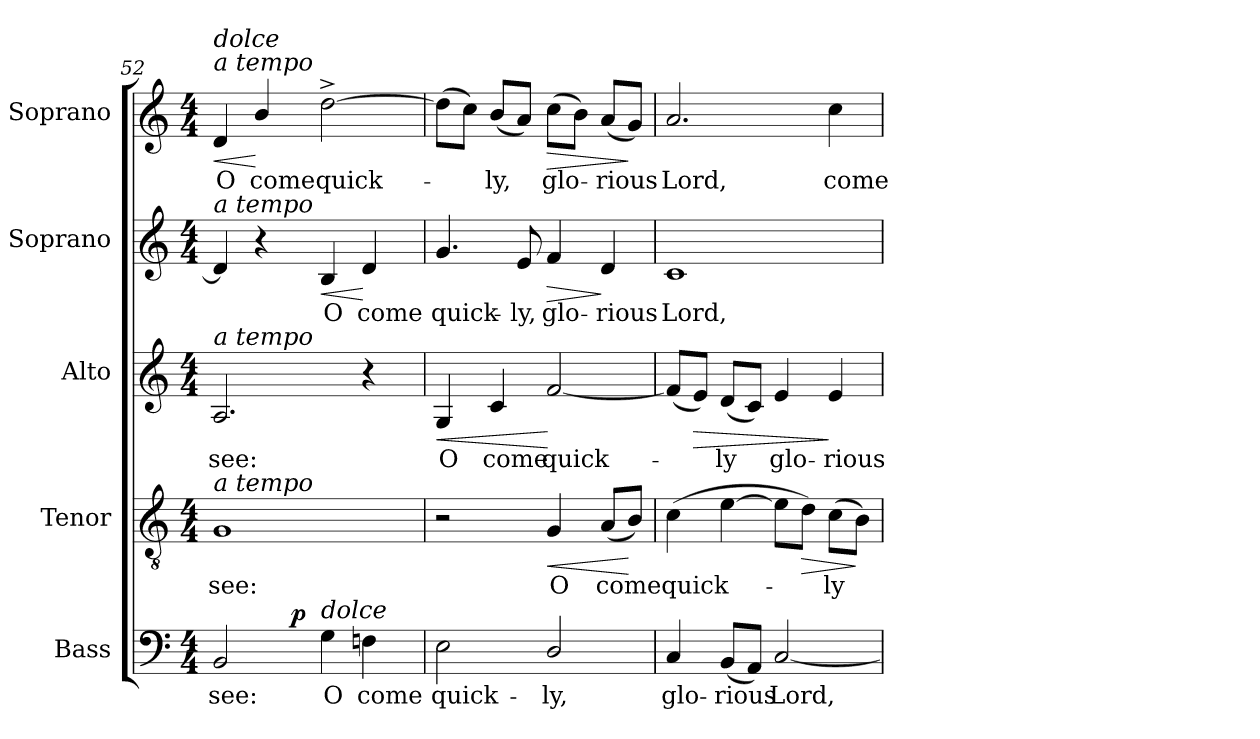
**kern	**text	**dynam	**kern	**text	**dynam	**kern	**text	**dynam	**kern	**text	**dynam	**kern	**text	**dynam
*part5	*part5	*part5	*part4	*part4	*part4	*part3	*part3	*part3	*part2	*part2	*part2	*part1	*part1	*part1
*staff5	*staff5	*staff5	*staff4	*staff4	*staff4	*staff3	*staff3	*staff3	*staff2	*staff2	*staff2	*staff1	*staff1	*staff1
*I"Bass	*	*	*I"Tenor	*	*	*I"Alto	*	*	*I"Soprano	*	*	*I"Soprano	*	*
*I'B.	*	*	*I'T.	*	*	*I'A.	*	*	*I'S.	*	*	*I'S.	*	*
*clefF4	*	*	*clefGv2	*	*	*clefG2	*	*	*clefG2	*	*	*clefG2	*	*
*	*	*	*ITrd7c12	*	*	*	*	*	*	*	*	*	*	*
*k[]	*	*	*k[]	*	*	*k[]	*	*	*k[]	*	*	*k[]	*	*
*C:	*	*	*C:	*	*	*C:	*	*	*C:	*	*	*C:	*	*
*M4/4	*	*	*M4/4	*	*	*M4/4	*	*	*M4/4	*	*	*M4/4	*	*
=52	=52	=52	=52	=52	=52	=52	=52	=52	=52	=52	=52	=52	=52	=52
!	!LO:LY:b:color=#000000	!	!	!	!	!	!	!	!	!	!	!	!	!
!	!	!	!	!LO:LY:b:color=#000000	!	!	!	!	!	!	!	!	!	!
!	!	!	!	!	!	!	!LO:LY:b:color=#000000	!	!	!	!	!	!	!
!	!	!	!	!	!	!	!	!	!	!	!	!LO:TX:a:i:t=a tempo	!	!
!	!	!	!	!	!	!	!	!	!	!	!	!LO:TX:a:i:t=dolce	!	!
!	!	!	!	!	!	!	!	!	!LO:TX:a:i:t=a tempo	!	!	!	!	!
!	!	!	!	!	!	!LO:TX:a:i:t=a tempo	!	!	!	!	!	!	!	!
!	!	!	!LO:TX:a:i:t=a tempo	!	!	!	!	!	!	!	!	!	!	!
!LO:TX:a:i:t=a tempo	!	!	!	!	!	!	!	!	!	!	!	!	!	!
!	!	!	!	!	!	!	!	!	!	!	!	!	!LO:LY:b:color=#000000	!LO:HP:b
*^	*	*	*	*	*	*	*	*	*	*	*	*	*	*
2BBi/	4ryy	see:	.	1GGi	see:	.	2.Ai/	see:	.	4di/]	.	.	4di/	O	<
!	!	!	!	!	!	!	!	!	!	!	!	!	!	!LO:LY:b:color=#000000	!
.	16ryy	.	.	.	.	.	.	.	.	4r	.	.	4bi/	come	[
.	32ryy	.	.	.	.	.	.	.	.	.	.	.	.	.	.
.	128.ryy	.	.	.	.	.	.	.	.	.	.	.	.	.	.
.	2ryy	.	p	.	.	.	.	.	.	.	.	.	.	.	.
!	!	!LO:LY:b:color=#000000	!	!	!	!	!	!	!	!	!	!	!	!	!
!	!	!	!	!	!	!	!	!	!	!	!LO:LY:b:color=#000000	!LO:HP:b	!	!	!
!LO:TX:a:i:t=dolce	!	!	!	!	!	!	!	!	!	!	!	!	!	!	!
!	!	!	!	!	!	!	!	!	!	!	!	!	!	!LO:LY:b:color=#000000	!
4Gi\	.	O	.	.	.	.	.	.	.	4Bi/	O	<	[2dd^i\	quick-	.
!	!	!LO:LY:b:color=#000000	!	!	!	!	!	!	!	!	!	!	!	!	!
!	!	!	!	!	!	!	!	!	!	!	!LO:LY:b:color=#000000	!	!	!	!
4Fni\	.	come	.	.	.	.	4r	.	.	4di/	come	[	.	.	.
.	8ryy	.	.	.	.	.	.	.	.	.	.	.	.	.	.
.	64ryy	.	.	.	.	.	.	.	.	.	.	.	.	.	.
.	256ryy	.	.	.	.	.	.	.	.	.	.	.	.	.	.
*v	*v	*	*	*	*	*	*	*	*	*	*	*	*	*	*
!!LO:LB:g=z
=53	=53	=53	=53	=53	=53	=53	=53	=53	=53	=53	=53	=53	=53	=53
*^	*	*	*	*	*	*	*	*	*	*	*	*	*	*
!	!	!LO:LY:b:color=#000000	!	!	!	!	!	!	!	!	!	!	!	!	!
*v	*v	*	*	*	*	*	*	*	*	*	*	*	*	*	*
*^	*	*	*	*	*	*	*	*	*	*	*	*	*	*
!	!	!	!	!	!	!	!	!LO:LY:b:color=#000000	!LO:HP:b	!	!	!	!	!	!
*v	*v	*	*	*	*	*	*	*	*	*	*	*	*	*	*
*^	*	*	*	*	*	*	*	*	*	*	*	*	*	*
!	!	!	!	!	!	!	!	!	!	!	!LO:LY:b:color=#000000	!	!	!	!
*v	*v	*	*	*	*	*	*	*	*	*	*	*	*	*	*
2Ei\	quick-	.	2r	.	.	4Gi/	O	<	4.gi/	quick-	.	(8ddi\L]	.	.
.	.	.	.	.	.	.	.	.	.	.	.	8cci\J)	.	.
!	!	!	!	!	!	!	!LO:LY:b:color=#000000	!	!	!	!	!	!	!
!	!	!	!	!	!	!	!	!	!	!	!	!	!LO:LY:b:color=#000000	!
.	.	.	.	.	.	4ci/	come	.	.	.	.	(8bi/L	-ly,	.
!	!	!	!	!	!	!	!	!	!	!LO:LY:b:color=#000000	!	!	!	!
.	.	.	.	.	.	.	.	.	8ei/	-ly,	.	8ai/J)	.	.
!	!LO:LY:b:color=#000000	!	!	!	!	!	!	!	!	!	!	!	!	!
!	!	!	!	!LO:LY:b:color=#000000	!LO:HP:b	!	!	!	!	!	!	!	!	!
!	!	!	!	!	!	!	!LO:LY:b:color=#000000	!	!	!	!	!	!	!
!	!	!	!	!	!	!	!	!	!	!LO:LY:b:color=#000000	!LO:HP:b	!	!	!
!	!	!	!	!	!	!	!	!	!	!	!	!	!LO:LY:b:color=#000000	!LO:HP:b
2Di/	-ly,	.	4GGi/	O	<	[2fi/	quick-	[	4fi/	glo-	>	(8cci\L	glo-	>
.	.	.	.	.	.	.	.	.	.	.	.	8bi\J)	.	.
!	!	!	!	!LO:LY:b:color=#000000	!	!	!	!	!	!	!	!	!	!
!	!	!	!	!	!	!	!	!	!	!LO:LY:b:color=#000000	!	!	!	!
!	!	!	!	!	!	!	!	!	!	!	!	!	!LO:LY:b:color=#000000	!
.	.	.	(8AAi/L	come	.	.	.	.	4di/	-rious	]	(8ai/L	-rious	.
.	.	.	8BBi/J)	.	[	.	.	.	.	.	.	8gi/J)	.	]
=54	=54	=54	=54	=54	=54	=54	=54	=54	=54	=54	=54	=54	=54	=54
!	!LO:LY:b:color=#000000	!	!	!	!	!	!	!	!	!	!	!	!	!
!	!	!	!	!LO:LY:b:color=#000000	!	!	!	!	!	!	!	!	!	!
!	!	!	!	!	!	!	!	!	!	!LO:LY:b:color=#000000	!	!	!	!
!	!	!	!	!	!	!	!	!	!	!	!	!	!LO:LY:b:color=#000000	!
4Ci/	glo-	.	(4Ci\	quick-	.	(8fi/L]	.	.	1ci	Lord,	.	2.ai/	Lord,	.
!	!	!	!	!	!	!	!	!LO:HP:b	!	!	!	!	!	!
.	.	.	.	.	.	8ei/J)	.	>	.	.	.	.	.	.
!	!LO:LY:b:color=#000000	!	!	!	!	!	!	!	!	!	!	!	!	!
!	!	!	!	!	!	!	!LO:LY:b:color=#000000	!	!	!	!	!	!	!
(8BBi/L	-rious	.	[4Ei\	.	.	(8di/L	-ly	.	.	.	.	.	.	.
8AAi/J)	.	.	.	.	.	8ci/J)	.	.	.	.	.	.	.	.
!	!LO:LY:b:color=#000000	!	!	!	!	!	!	!	!	!	!	!	!	!
!	!	!	!	!	!	!	!LO:LY:b:color=#000000	!	!	!	!	!	!	!
[2Ci/	Lord,	.	8Ei\L]	.	.	4ei/	glo-	.	.	.	.	.	.	.
!	!	!	!	!	!LO:HP:b	!	!	!	!	!	!	!	!	!
.	.	.	8Di\J)	.	>	.	.	.	.	.	.	.	.	.
!	!	!	!	!LO:LY:b:color=#000000	!	!	!	!	!	!	!	!	!	!
!	!	!	!	!	!	!	!LO:LY:b:color=#000000	!	!	!	!	!	!	!
!	!	!	!	!	!	!	!	!	!	!	!	!	!LO:LY:b:color=#000000	!
.	.	.	(8Ci\L	-ly	.	4ei/	-rious	]	.	.	.	4cci\	come	.
.	.	.	8BBi\J)	.	]	.	.	.	.	.	.	.	.	.
=	=	=	=	=	=	=	=	=	=	=	=	=	=	=
*-	*-	*-	*-	*-	*-	*-	*-	*-	*-	*-	*-	*-	*-	*-
